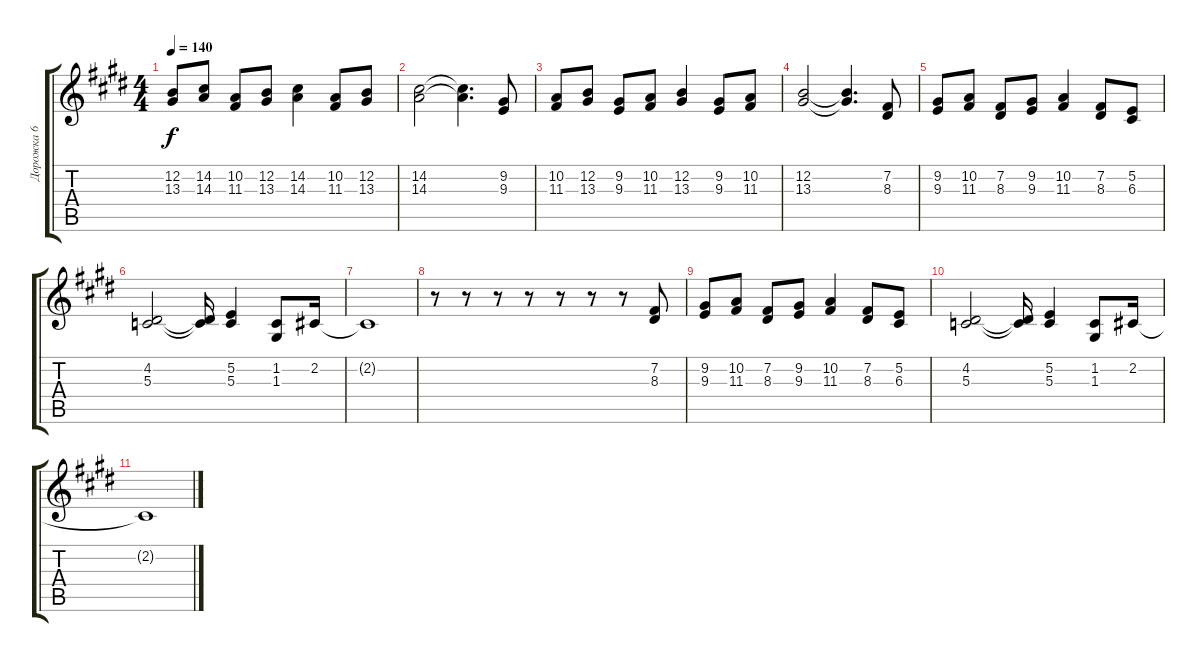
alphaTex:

\track ("Дорожка 6" "Дорожка 6") {instrument stringensemble1}
\staff {score tabs}
\tuning (E4 B3 G3 D3 A2 E2) {hide}
\ts (4 4)
\tempo 140
\clef g2
\ks c#minor
(12.2 13.3).8{dy f} (14.2 14.3).8 (10.2 11.3).8 (12.2 13.3).8 (14.2 14.3).4 (10.2 11.3).8 (12.2 13.3).8 |
(14.2 14.3).2 (14.2{t} 14.3{t}).4{d} (9.2 9.3).8 |
(10.2 11.3).8 (12.2 13.3).8 (9.2 9.3).8 (10.2 11.3).8 (12.2 13.3).4 (9.2 9.3).8 (10.2 11.3).8 |
(12.2 13.3).2 (12.2{t} 13.3{t}).4{d} (7.2 8.3).8 |
(9.2 9.3).8 (10.2 11.3).8 (7.2 8.3).8 (9.2 9.3).8 (10.2 11.3).4 (7.2 8.3).8 (5.2 6.3).8 |
(4.2 5.3).2 (4.2{t} 5.3{t}).16 (5.2 5.3).4 (1.2 1.3).8 2.2.16 |
2.2{t}.1 |
r.8 r.8 r.8 r.8 r.8 r.8 r.8 (7.2 8.3).8 |
(9.2 9.3).8 (10.2 11.3).8 (7.2 8.3).8 (9.2 9.3).8 (10.2 11.3).4 (7.2 8.3).8 (5.2 6.3).8 |
(4.2 5.3).2 (4.2{t} 5.3{t}).16 (5.2 5.3).4 (1.2 1.3).8 2.2.16 |
2.2{t}.1
